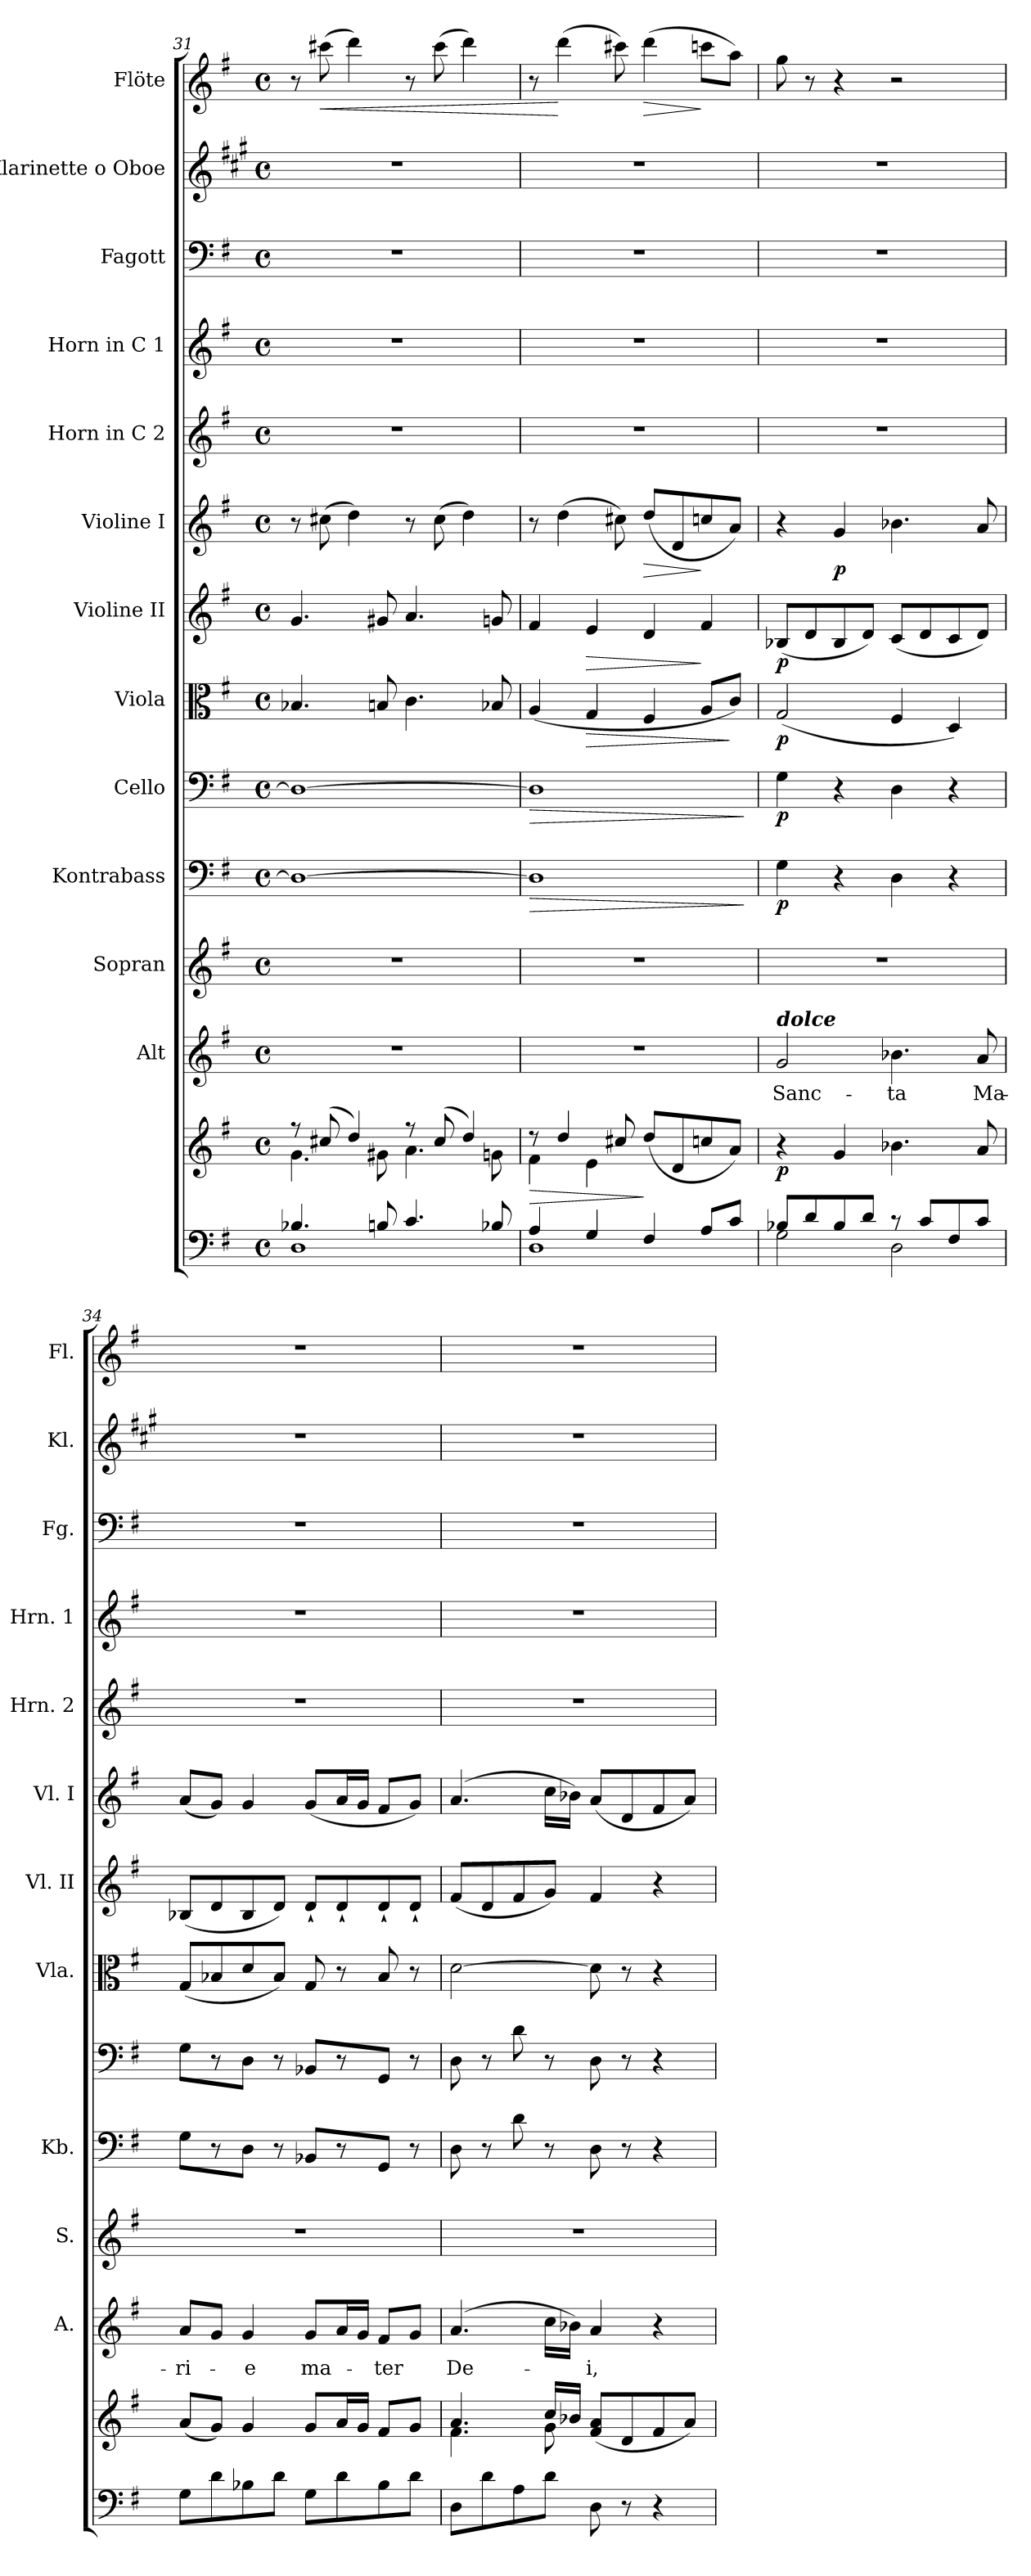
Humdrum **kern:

**kern	**kern	**dynam	**kern	**text	**kern	**kern	**dynam	**kern	**dynam	**kern	**dynam	**kern	**dynam	**kern	**dynam	**kern	**kern	**kern	**kern	**kern	**dynam
*part13	*part13	*part13	*part12	*part12	*part11	*part10	*part10	*part9	*part9	*part8	*part8	*part7	*part7	*part6	*part6	*part5	*part4	*part3	*part2	*part1	*part1
*staff14	*staff13	*staff13/14	*staff12	*staff12	*staff11	*staff10	*staff10	*staff9	*staff9	*staff8	*staff8	*staff7	*staff7	*staff6	*staff6	*staff5	*staff4	*staff3	*staff2	*staff1	*staff1
*	*	*	*I"Alt	*	*I"Sopran	*I"Kontrabass	*	*I"Cello	*	*I"Viola	*	*I"Violine II	*	*I"Violine I	*	*I"Horn in C 2	*I"Horn in C 1	*I"Fagott	*I"Klarinette o Oboe	*I"Flöte	*
*	*	*	*I'A.	*	*I'S.	*I'Kb.	*	*	*	*I'Vla.	*	*I'Vl. II	*	*I'Vl. I	*	*I'Hrn. 2	*I'Hrn. 1	*I'Fg.	*I'Kl.	*I'Fl.	*
!!LO:PB:g=z
*clefF4	*clefG2	*	*clefG2	*	*clefG2	*clefF4	*	*clefF4	*	*clefC3	*	*clefG2	*	*clefG2	*	*clefG2	*clefG2	*clefF4	*clefG2	*clefG2	*
*	*	*	*	*	*	*ITrd7c12	*	*	*	*	*	*	*	*	*	*ITrd7c12	*ITrd7c12	*	*ITrd1c2	*	*
*k[f#]	*k[f#]	*	*k[f#]	*	*k[f#]	*k[f#]	*	*k[f#]	*	*k[f#]	*	*k[f#]	*	*k[f#]	*	*k[f#]	*k[f#]	*k[f#]	*k[f#]	*k[f#]	*
*G:	*G:	*	*G:	*	*G:	*G:	*	*G:	*	*G:	*	*G:	*	*G:	*	*G:	*G:	*G:	*G:	*G:	*
*M4/4	*M4/4	*	*M4/4	*	*M4/4	*M4/4	*	*M4/4	*	*M4/4	*	*M4/4	*	*M4/4	*	*M4/4	*M4/4	*M4/4	*M4/4	*M4/4	*
*met(c)	*met(c)	*	*met(c)	*	*met(c)	*met(c)	*	*met(c)	*	*met(c)	*	*met(c)	*	*met(c)	*	*met(c)	*met(c)	*met(c)	*met(c)	*met(c)	*
=31	=31	=31	=31	=31	=31	=31	=31	=31	=31	=31	=31	=31	=31	=31	=31	=31	=31	=31	=31	=31	=31
*^	*^	*	*	*	*	*	*	*	*	*	*	*	*	*	*	*	*	*	*	*	*
4.B-X/	1D	8ree	4.g\	.	1r	.	1r	1DD_	.	1D_	.	4.B-X/	.	4.g/	.	8r	.	1r	1r	1r	1r	8r	.
!	!	!	!	!	!	!	!	!	!	!	!	!	!	!	!	!	!	!	!	!	!	!	!LO:HP:b
.	.	(<8cc#X/	.	.	.	.	.	.	.	.	.	.	.	.	.	(>8cc#X\	.	.	.	.	.	(>8ccc#X\	<
.	.	4dd/)	.	.	.	.	.	.	.	.	.	.	.	.	.	4dd\)	.	.	.	.	.	4ddd\)	.
8Bn/	.	.	8g#X\	.	.	.	.	.	.	.	.	8Bn/	.	8g#X/	.	.	.	.	.	.	.	.	.
4.c/	.	8ree	4.a\	.	.	.	.	.	.	.	.	4.c\	.	4.a/	.	8r	.	.	.	.	.	8r	.
.	.	(<8cc#/	.	.	.	.	.	.	.	.	.	.	.	.	.	(>8cc#\	.	.	.	.	.	(>8ccc#\	.
.	.	4dd/)	.	.	.	.	.	.	.	.	.	.	.	.	.	4dd\)	.	.	.	.	.	4ddd\)	.
8B-X/	.	.	8gn\	.	.	.	.	.	.	.	.	8B-X/	.	8gn/	.	.	.	.	.	.	.	.	.
=32	=32	=32	=32	=32	=32	=32	=32	=32	=32	=32	=32	=32	=32	=32	=32	=32	=32	=32	=32	=32	=32	=32	=32
!	!	!	!	!LO:HP:b	!	!	!	!	!LO:HP:b	!	!LO:HP:b	!	!	!	!	!	!	!	!	!	!	!	!
4A/	1D	8rdd	4f#\	>	1r	.	1r	1DD]	>	1D]	>	(<4A/	.	4f#/	.	8r	.	1r	1r	1r	1r	8r	.
.	.	4dd/	.	.	.	.	.	.	.	.	.	.	.	.	.	(>4dd\	.	.	.	.	.	(>4ddd\	[
!	!	!	!	!	!	!	!	!	!	!	!	!	!LO:HP:b	!	!LO:HP:b	!	!	!	!	!	!	!	!
4G/	.	.	4e\	.	.	.	.	.	.	.	.	4G/	>	4e/	>	.	.	.	.	.	.	.	.
.	.	8cc#X/	.	.	.	.	.	.	.	.	.	.	.	.	.	8cc#X\)	.	.	.	.	.	8ccc#X\)	.
!	!	!	!	!	!	!	!	!	!	!	!	!	!	!	!	!	!LO:HP:b	!	!	!	!	!	!LO:HP:b
4F#/	.	(<8dd/L	2ryy	]	.	.	.	.	.	.	.	4F#/	.	4d/	.	(<8dd/L	>	.	.	.	.	(>4ddd\	>
.	.	8d/	.	.	.	.	.	.	.	.	.	.	.	.	.	8d/	.	.	.	.	.	.	.
8A/L	.	8ccn/	.	.	.	.	.	.	.	.	.	8A/L	.	4f#/	]	8ccn/	]	.	.	.	.	8cccn\L	]
8c/J	.	8a/J)	.	.	.	.	.	.	.	.	.	8c/J)	]	.	.	8a/J)	.	.	.	.	.	8aa\J)	.
*v	*v	*	*	*	*	*	*	*	*	*	*	*	*	*	*	*	*	*	*	*	*	*	*
*	*v	*v	*	*	*	*	*	*	*	*	*	*	*	*	*	*	*	*	*	*	*	*
.	.	.	.	.	.	.	]	.	]	.	.	.	.	.	.	.	.	.	.	.	.
=33	=33	=33	=33	=33	=33	=33	=33	=33	=33	=33	=33	=33	=33	=33	=33	=33	=33	=33	=33	=33	=33
*^	*	*	*	*	*	*	*	*	*	*	*	*	*	*	*	*	*	*	*	*	*
!	!	!	!	!LO:TX:a:Bi:t=dolce	!	!	!	!	!	!	!	!	!	!	!	!	!	!	!	!	!	!
!	!	!	!LO:DY:b	!	!LO:LY:b	!	!	!LO:DY:b	!	!LO:DY:b	!	!LO:DY:b	!	!LO:DY:b	!	!	!	!	!	!	!	!
8B-X/L	2G\	4r	p	2g/	Sanc-	1r	4GG\	p	4G\	p	(<2G/	p	(<8B-X/L	p	4r	.	1r	1r	1r	1r	8gg\	.
8d/	.	.	.	.	.	.	.	.	.	.	.	.	8d/	.	.	.	.	.	.	.	8r	.
!	!	!	!	!	!	!	!	!	!	!	!	!	!	!	!	!LO:DY:b	!	!	!	!	!	!
8B-/	.	4g/	.	.	.	.	4r	.	4r	.	.	.	8B-/	.	4g/	p	.	.	.	.	4r	.
8d/J	.	.	.	.	.	.	.	.	.	.	.	.	8d/J)	.	.	.	.	.	.	.	.	.
!	!	!	!	!	!LO:LY:b	!	!	!	!	!	!	!	!	!	!	!	!	!	!	!	!	!
8rc	2D\	4.b-X\	.	4.b-X\	-ta	.	4DD\	.	4D\	.	4F#/	.	(<8c/L	.	4.b-X\	.	.	.	.	.	2r	.
8c/L	.	.	.	.	.	.	.	.	.	.	.	.	8d/	.	.	.	.	.	.	.	.	.
8F#/	.	.	.	.	.	.	4r	.	4r	.	4D/)	.	8c/	.	.	.	.	.	.	.	.	.
!	!	!	!	!	!LO:LY:b	!	!	!	!	!	!	!	!	!	!	!	!	!	!	!	!	!
8c/J	.	8a/	.	8a/	Ma-	.	.	.	.	.	.	.	8d/J)	.	8a/	.	.	.	.	.	.	.
*v	*v	*	*	*	*	*	*	*	*	*	*	*	*	*	*	*	*	*	*	*	*	*
=34	=34	=34	=34	=34	=34	=34	=34	=34	=34	=34	=34	=34	=34	=34	=34	=34	=34	=34	=34	=34	=34
!	!	!	!	!LO:LY:b	!	!	!	!	!	!	!	!	!	!	!	!	!	!	!	!	!
8G\L	(<8a/L	.	8a/L	-ri-	1r	8GG\L	.	8G\L	.	(<8G/L	.	(<8B-X/L	.	(<8a/L	.	1r	1r	1r	1r	1r	.
8d\	8g/J)	.	8g/J	.	.	8r	.	8r	.	8B-X/	.	8d/	.	8g/J)	.	.	.	.	.	.	.
!	!	!	!	!LO:LY:b	!	!	!	!	!	!	!	!	!	!	!	!	!	!	!	!	!
8B-X\	4g/	.	4g/	-e	.	8DD\J	.	8D\J	.	8d/	.	8B-/	.	4g/	.	.	.	.	.	.	.
8d\J	.	.	.	.	.	8r	.	8r	.	8B-/J)	.	8d/J)	.	.	.	.	.	.	.	.	.
!	!	!	!	!LO:LY:b	!	!	!	!	!	!	!	!	!	!	!	!	!	!	!	!	!
8G\L	8g/L	.	8g/L	ma-	.	8BBB-X/L	.	8BB-X/L	.	8G/	.	8d`</L	.	(<8g/L	.	.	.	.	.	.	.
8d\	16a/L	.	16a/L	.	.	8r	.	8r	.	8r	.	8d`</	.	16a/L	.	.	.	.	.	.	.
.	16g/JJ	.	16g/JJ	.	.	.	.	.	.	.	.	.	.	16g/JJ	.	.	.	.	.	.	.
!	!	!	!	!LO:LY:b	!	!	!	!	!	!	!	!	!	!	!	!	!	!	!	!	!
8B-\	8f#/L	.	8f#/L	-ter	.	8GGG/J	.	8GG/J	.	8B-/	.	8d`</	.	8f#/L	.	.	.	.	.	.	.
8d\J	8g/J	.	8g/J	.	.	8r	.	8r	.	8r	.	8d`</J	.	8g/J)	.	.	.	.	.	.	.
!!LO:PB:g=z
=35	=35	=35	=35	=35	=35	=35	=35	=35	=35	=35	=35	=35	=35	=35	=35	=35	=35	=35	=35	=35	=35
*	*^	*	*	*	*	*	*	*	*	*	*	*	*	*	*	*	*	*	*	*	*
!	!	!	!	!	!LO:LY:b	!	!	!	!	!	!	!	!	!	!	!	!	!	!	!	!	!
8D\L	4.a/	4.f#\	.	(4.a/	De-	1r	8DD\	.	8D\	.	[2d\	.	(<8f#/L	.	(4.a/	.	1r	1r	1r	1r	1r	.
8d\	.	.	.	.	.	.	8r	.	8r	.	.	.	8d/	.	.	.	.	.	.	.	.	.
8A\	.	.	.	.	.	.	8D\	.	8d\	.	.	.	8f#/	.	.	.	.	.	.	.	.	.
8d\J	16cc/LL	8g\	.	16cc\LL	.	.	8r	.	8r	.	.	.	8g/J)	.	16cc\LL	.	.	.	.	.	.	.
.	16b-X/JJ	.	.	16b-X\JJ)	.	.	.	.	.	.	.	.	.	.	16b-X\JJ)	.	.	.	.	.	.	.
!	!	!	!	!	!LO:LY:b	!	!	!	!	!	!	!	!	!	!	!	!	!	!	!	!	!
8D\	(<8f#/ 8a/L	2ryy	.	4a/	-i,	.	8DD\	.	8D\	.	8d\]	.	4f#/	.	(<8a/L	.	.	.	.	.	.	.
8r	8d/	.	.	.	.	.	8r	.	8r	.	8r	.	.	.	8d/	.	.	.	.	.	.	.
4r	8f#/	.	.	4r	.	.	4r	.	4r	.	4r	.	4r	.	8f#/	.	.	.	.	.	.	.
.	8a/J)	.	.	.	.	.	.	.	.	.	.	.	.	.	8a/J)	.	.	.	.	.	.	.
*	*v	*v	*	*	*	*	*	*	*	*	*	*	*	*	*	*	*	*	*	*	*	*
=	=	=	=	=	=	=	=	=	=	=	=	=	=	=	=	=	=	=	=	=	=
*-	*-	*-	*-	*-	*-	*-	*-	*-	*-	*-	*-	*-	*-	*-	*-	*-	*-	*-	*-	*-	*-
